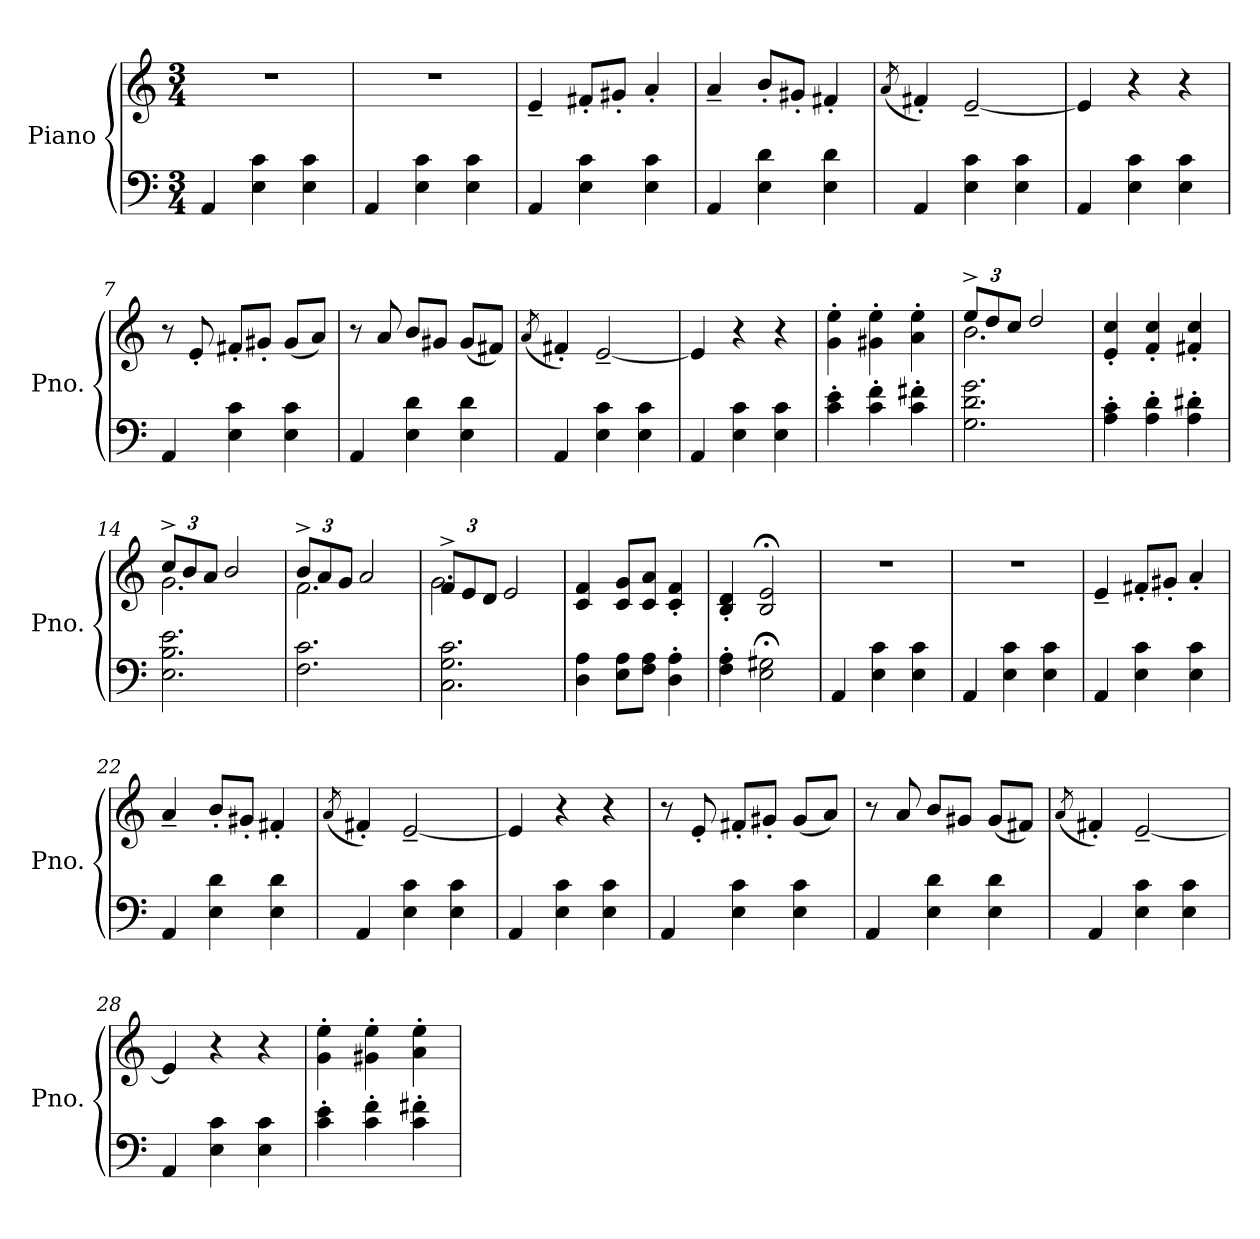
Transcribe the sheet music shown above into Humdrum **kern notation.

**kern	**kern
*part1	*part1
*staff2	*staff1
*I"Piano	*
*I'Pno.	*
*clefF4	*clefG2
*k[]	*k[]
*M3/4	*M3/4
=1	=1
4AA/	2.r
4E\ 4c\	.
4E\ 4c\	.
=2	=2
4AA/	2.r
4E\ 4c\	.
4E\ 4c\	.
=3	=3
4AA/	4e~/
4E\ 4c\	8f#X'/L
.	8g#X'/J
4E\ 4c\	4a'/
=4	=4
4AA/	4a~/
4E\ 4d\	8b'/L
.	8g#X'/J
4E\ 4d\	4f#X'/
=5	=5
.	(8qa/
4AA/	4f#X'/)
4E\ 4c\	[2e~/
4E\ 4c\	.
=6	=6
4AA/	4e/]
4E\ 4c\	4r
4E\ 4c\	4r
=7	=7
4AA/	8r
.	8e'/
4E\ 4c\	8f#X'/L
.	8g#X'/J
4E\ 4c\	(8g#/L
.	8a/J)
!!LO:LB:g=z
=8	=8
4AA/	8r
.	8a/
4E\ 4d\	8b/L
.	8g#X/J
4E\ 4d\	(8g#/L
.	8f#X/J)
=9	=9
.	(8qa/
4AA/	4f#X'/)
4E\ 4c\	[2e~/
4E\ 4c\	.
=10	=10
4AA/	4e/]
4E\ 4c\	4r
4E\ 4c\	4r
=11	=11
4c\' 4e\'	4g\' 4ee\'
4c\' 4f\'	4g#X\' 4ee\'
4c\' 4f#X\'	4a\' 4ee\'
=12	=12
*	*Xbrackettup
*	*^
2.G\ 2.d\ 2.g\	12ee^/L	2.b\
.	12dd/	.
.	12cc/J	.
.	2dd/	.
*	*v	*v
=13	=13
4A\' 4c\'	4e/' 4cc/'
4A\' 4d\'	4f/' 4cc/'
4A\' 4d#X\'	4f#X/' 4cc/'
=14	=14
*	*^
2.E\ 2.B\ 2.e\	12cc^/L	2.g\
.	12b/	.
.	12a/J	.
.	2b/	.
!!LO:LB:g=z	!!
=15	=15	=15
2.F\ 2.c\	12b^/L	2.f\
.	12a/	.
.	12g/J	.
.	2a/	.
=16	=16	=16
2.C\ 2.G\ 2.c\	12f^/L	2.g\
.	12e/	.
.	12d/J	.
.	2e/	.
*	*v	*v
=17	=17
4D\ 4A\	4c/ 4f/
8E\ 8A\L	8c/ 8g/L
8F\ 8A\J	8c/ 8a/J
4D\' 4A\'	4c/' 4f/'
=18	=18
4F\' 4A\'	4B/' 4d/'
2E\;< 2G#X\;<	2B/;< 2e/;<
=19	=19
4AA/	2.r
4E\ 4c\	.
4E\ 4c\	.
=20	=20
4AA/	2.r
4E\ 4c\	.
4E\ 4c\	.
=21	=21
4AA/	4e~/
4E\ 4c\	8f#X'/L
.	8g#X'/J
4E\ 4c\	4a'/
=22	=22
4AA/	4a~/
4E\ 4d\	8b'/L
.	8g#X'/J
4E\ 4d\	4f#X'/
!!LO:LB:g=z
=23	=23
.	(8qa/
4AA/	4f#X'/)
4E\ 4c\	[2e~/
4E\ 4c\	.
=24	=24
4AA/	4e/]
4E\ 4c\	4r
4E\ 4c\	4r
=25	=25
4AA/	8r
.	8e'/
4E\ 4c\	8f#X'/L
.	8g#X'/J
4E\ 4c\	(8g#/L
.	8a/J)
=26	=26
4AA/	8r
.	8a/
4E\ 4d\	8b/L
.	8g#X/J
4E\ 4d\	(8g#/L
.	8f#X/J)
=27	=27
.	(8qa/
4AA/	4f#X'/)
4E\ 4c\	[2e~/
4E\ 4c\	.
=28	=28
4AA/	4e/]
4E\ 4c\	4r
4E\ 4c\	4r
=29	=29
4c\' 4e\'	4g\' 4ee\'
4c\' 4f\'	4g#X\' 4ee\'
4c\' 4f#X\'	4a\' 4ee\'
=	=
*-	*-
